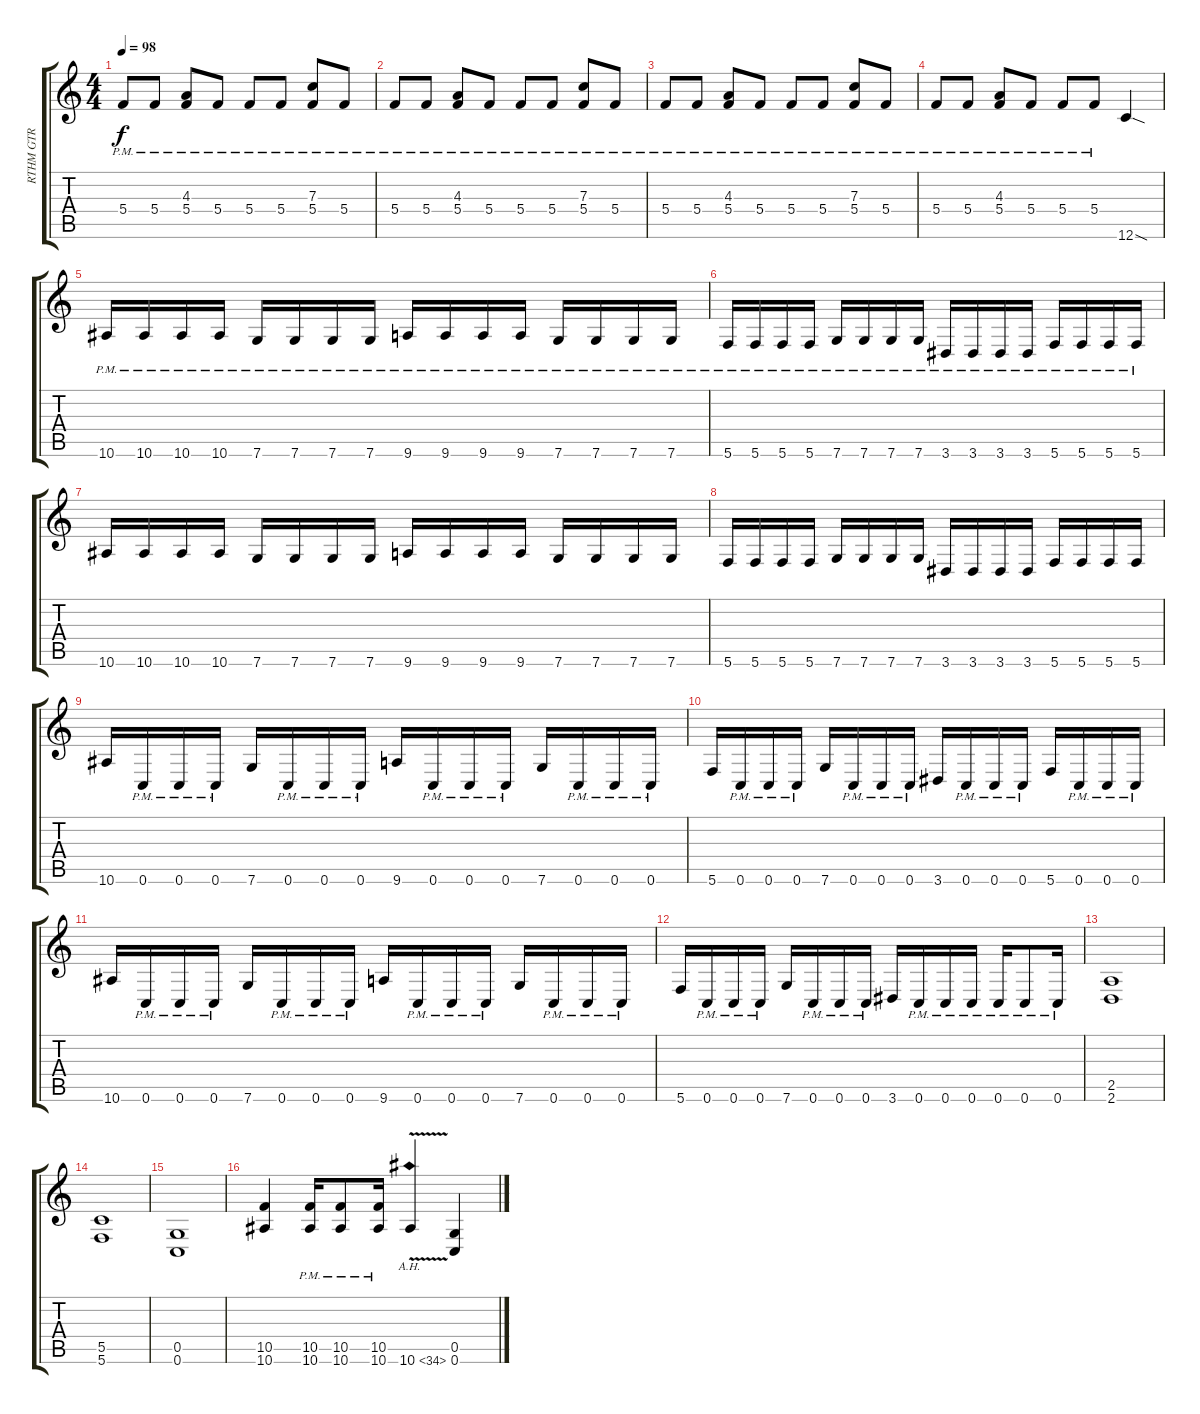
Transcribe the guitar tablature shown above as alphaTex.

\track ("RTHM GTR" "RTHM GTR") {instrument distortionguitar}
\staff {score tabs}
\tuning (D4 A3 F3 C3 G2 C2) {hide}
\ts (4 4)
\tempo 98
\clef g2
\ks c
5.4{pm}.8{dy f} 5.4{pm}.8 (4.3{pm} 5.4{pm}).8 5.4{pm}.8 5.4{pm}.8 5.4{pm}.8 (7.3{pm} 5.4{pm}).8 5.4{pm}.8 |
5.4{pm}.8 5.4{pm}.8 (4.3{pm} 5.4{pm}).8 5.4{pm}.8 5.4{pm}.8 5.4{pm}.8 (7.3{pm} 5.4{pm}).8 5.4{pm}.8 |
5.4{pm}.8 5.4{pm}.8 (4.3{pm} 5.4{pm}).8 5.4{pm}.8 5.4{pm}.8 5.4{pm}.8 (7.3{pm} 5.4{pm}).8 5.4{pm}.8 |
5.4{pm}.8 5.4{pm}.8 (4.3{pm} 5.4{pm}).8 5.4{pm}.8 5.4{pm}.8 5.4{pm}.8 12.6{sod}.4 |
10.6{pm}.16 10.6{pm}.16 10.6{pm}.16 10.6{pm}.16 7.6{pm}.16 7.6{pm}.16 7.6{pm}.16 7.6{pm}.16 9.6{pm}.16 9.6{pm}.16 9.6{pm}.16 9.6{pm}.16 7.6{pm}.16 7.6{pm}.16 7.6{pm}.16 7.6{pm}.16 |
5.6{pm}.16 5.6{pm}.16 5.6{pm}.16 5.6{pm}.16 7.6{pm}.16 7.6{pm}.16 7.6{pm}.16 7.6{pm}.16 3.6{pm}.16 3.6{pm}.16 3.6{pm}.16 3.6{pm}.16 5.6{pm}.16 5.6{pm}.16 5.6{pm}.16 5.6{pm}.16 |
10.6.16 10.6.16 10.6.16 10.6.16 7.6.16 7.6.16 7.6.16 7.6.16 9.6.16 9.6.16 9.6.16 9.6.16 7.6.16 7.6.16 7.6.16 7.6.16 |
5.6.16 5.6.16 5.6.16 5.6.16 7.6.16 7.6.16 7.6.16 7.6.16 3.6.16 3.6.16 3.6.16 3.6.16 5.6.16 5.6.16 5.6.16 5.6.16 |
10.6.16 0.6{pm}.16 0.6{pm}.16 0.6{pm}.16 7.6.16 0.6{pm}.16 0.6{pm}.16 0.6{pm}.16 9.6.16 0.6{pm}.16 0.6{pm}.16 0.6{pm}.16 7.6.16 0.6{pm}.16 0.6{pm}.16 0.6{pm}.16 |
5.6.16 0.6{pm}.16 0.6{pm}.16 0.6{pm}.16 7.6.16 0.6{pm}.16 0.6{pm}.16 0.6{pm}.16 3.6.16 0.6{pm}.16 0.6{pm}.16 0.6{pm}.16 5.6.16 0.6{pm}.16 0.6{pm}.16 0.6{pm}.16 |
10.6.16 0.6{pm}.16 0.6{pm}.16 0.6{pm}.16 7.6.16 0.6{pm}.16 0.6{pm}.16 0.6{pm}.16 9.6.16 0.6{pm}.16 0.6{pm}.16 0.6{pm}.16 7.6.16 0.6{pm}.16 0.6{pm}.16 0.6{pm}.16 |
5.6.16 0.6{pm}.16 0.6{pm}.16 0.6{pm}.16 7.6.16 0.6{pm}.16 0.6{pm}.16 0.6{pm}.16 3.6.16 0.6{pm}.16 0.6{pm}.16 0.6{pm}.16 0.6{pm}.16 0.6{pm}.8 0.6{pm}.16 |
(2.5 2.6).1 |
(5.5 5.6).1 |
(0.5 0.6).1 |
(10.5 10.6).4 (10.5{pm} 10.6{pm}).16 (10.5{pm} 10.6{pm}).8 (10.5{pm} 10.6{pm}).16 10.6{ah 24 v}.4 (0.5 0.6).4
